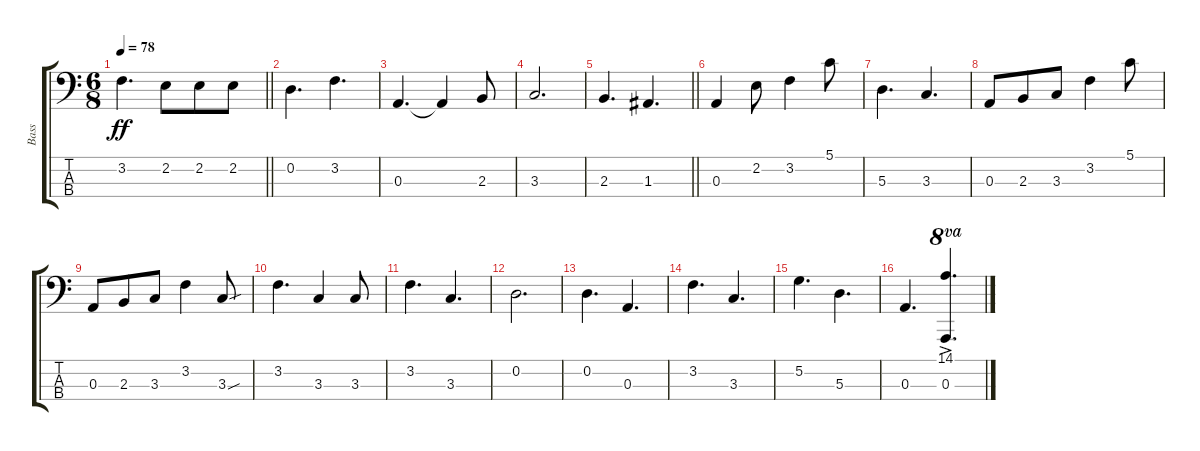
\track ("Bass" "Bass") {instrument electricbassfinger}
\staff {score tabs}
\tuning (G2 D2 A1 E1) {hide}
\ts (6 8)
\tempo 78
\clef f4
\barLineRight lightlight
\ks c
3.2.4{d dy ff} 2.2.8 2.2.8 2.2.8 |
0.2.4{d} 3.2.4{d} |
0.3.4{d} 0.3{t}.4 2.3.8 |
3.3.2{d} |
\barLineRight lightlight
2.3.4{d} 1.3.4{d} |
0.3.4 2.2.8 3.2.4 5.1.8 |
5.3.4{d} 3.3.4{d} |
0.3.8 2.3.8 3.3.8 3.2.4 5.1.8 |
0.3.8 2.3.8 3.3.8 3.2.4 3.3{sou}.8 |
3.2.4{d} 3.3.4 3.3.8 |
3.2.4{d} 3.3.4{d} |
0.2.2{d} |
0.2.4{d} 0.3.4{d} |
3.2.4{d} 3.3.4{d} |
5.2.4{d} 5.3.4{d} |
0.3.4{d} (14.1{ac} 0.3{ac}).4{d ot 8va}
